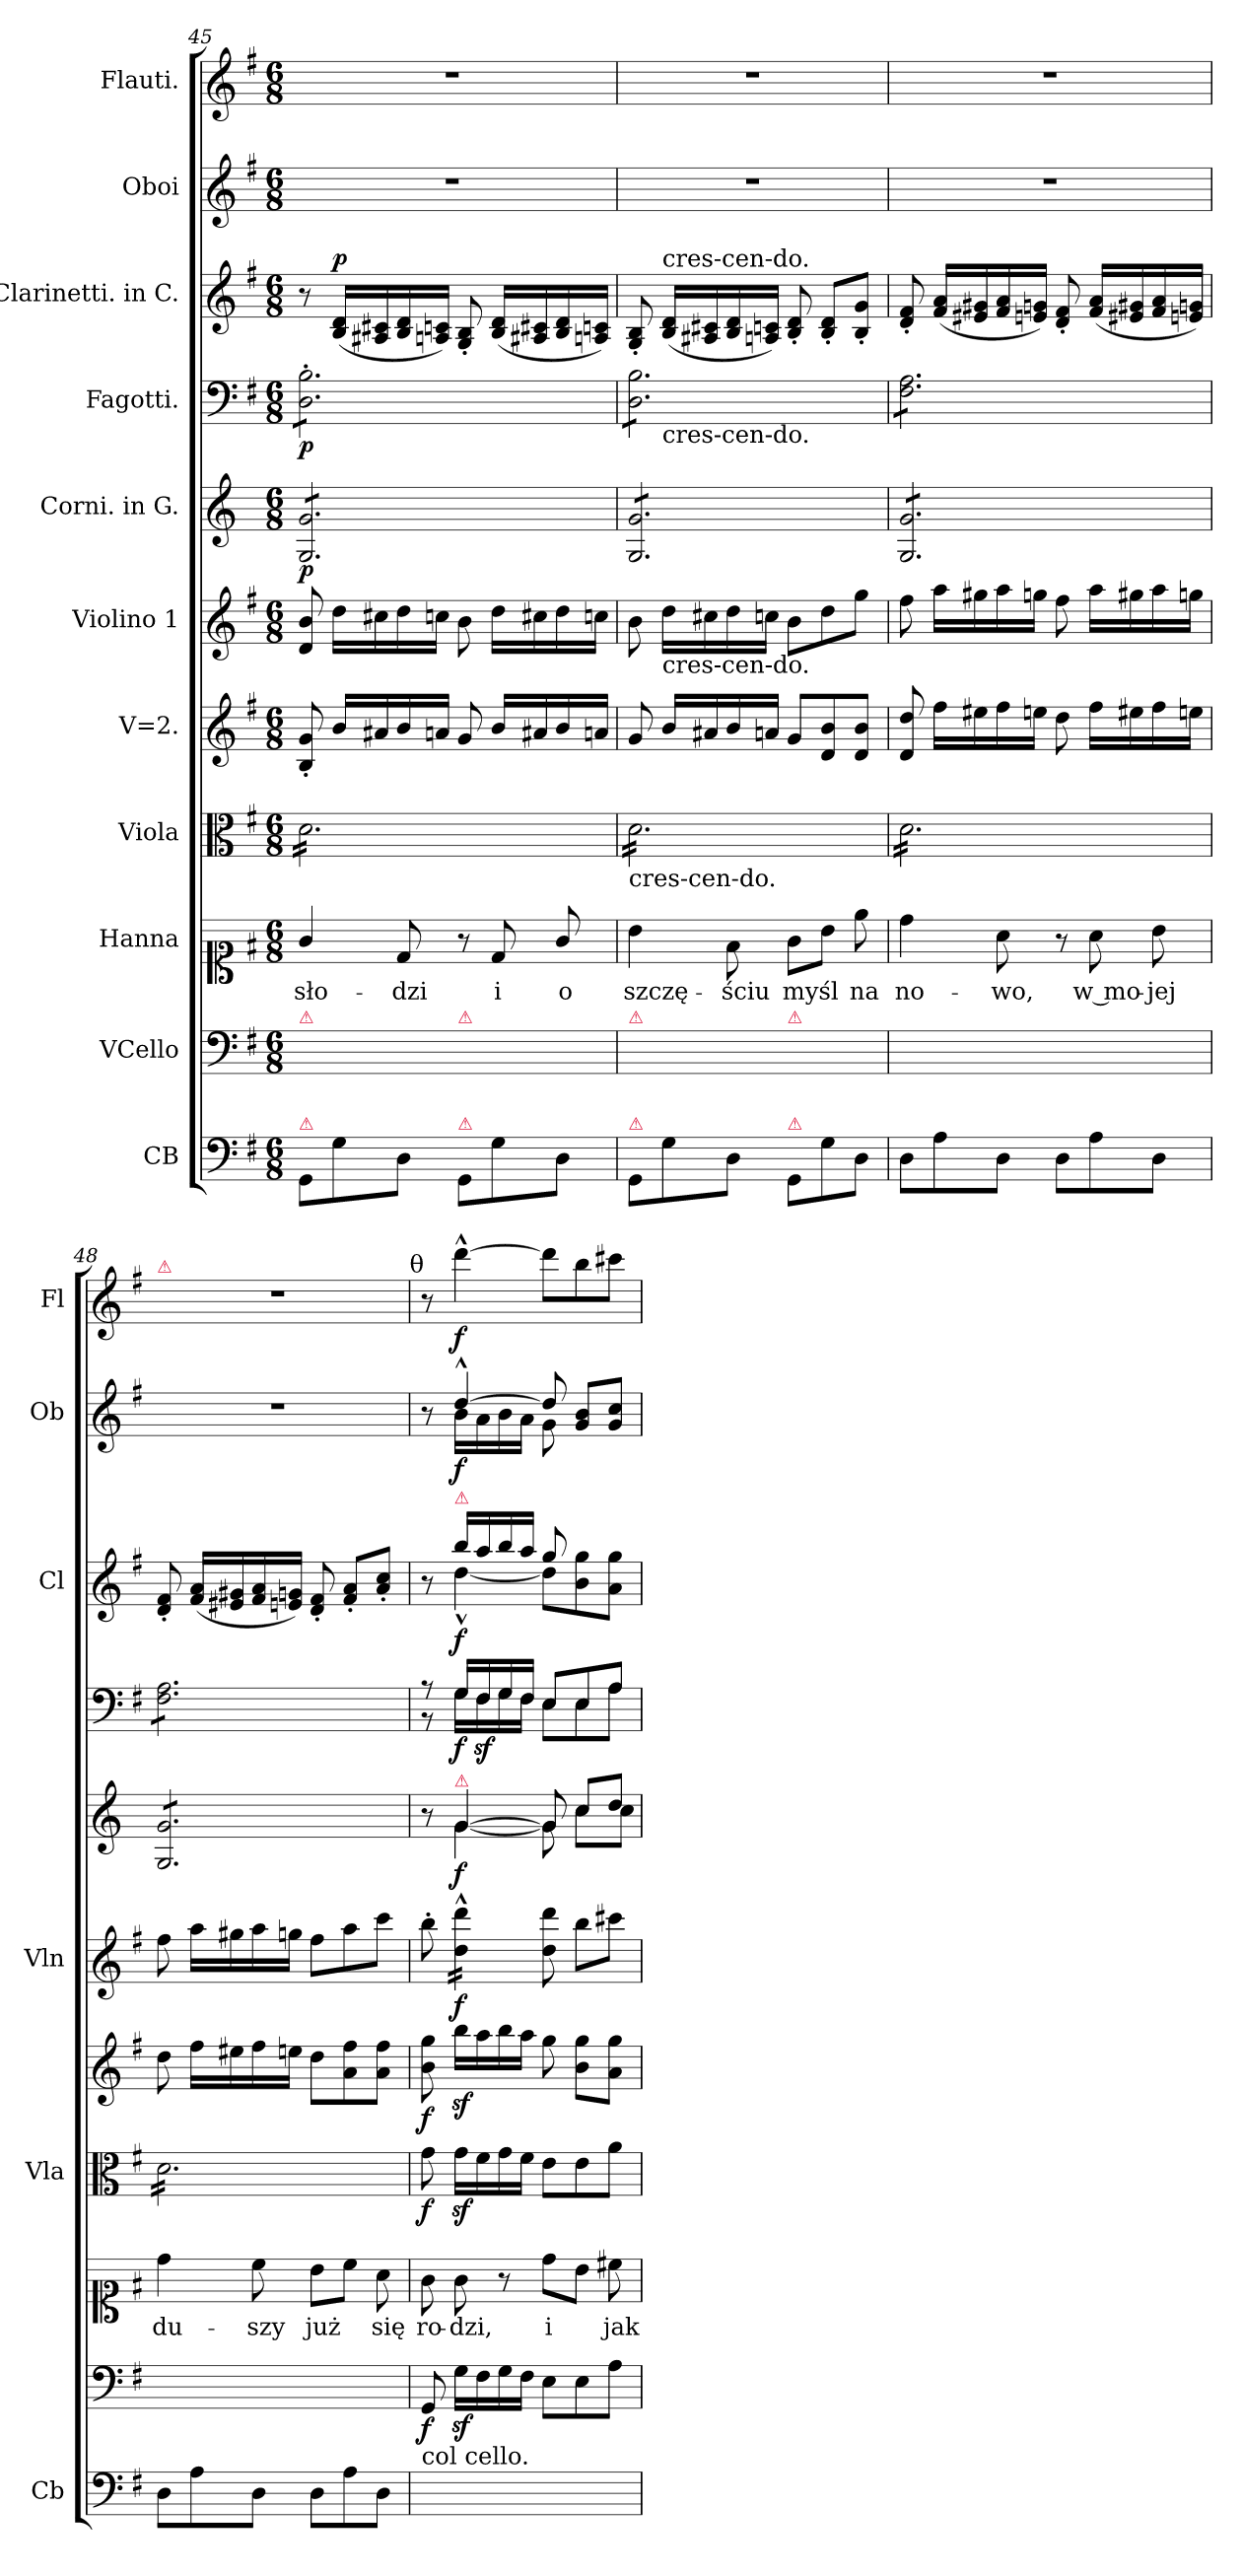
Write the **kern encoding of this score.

**kern	**kern	**dynam	**kern	**text	**kern	**dynam	**kern	**dynam	**kern	**dynam	**kern	**dynam	**kern	**dynam	**kern	**dynam	**kern	**dynam	**kern	**dynam
*part11	*part10	*part10	*part9	*part9	*part8	*part8	*part7	*part7	*part6	*part6	*part5	*part5	*part4	*part4	*part3	*part3	*part2	*part2	*part1	*part1
*staff11	*staff10	*staff10	*staff9	*staff9	*staff8	*staff8	*staff7	*staff7	*staff6	*staff6	*staff5	*staff5	*staff4	*staff4	*staff3	*staff3	*staff2	*staff2	*staff1	*staff1
*I"CB	*I"VCello	*	*I"Hanna	*	*I"Viola	*	*I"V=2.	*	*I"Violino 1	*	*I"Corni. in G.	*	*I"Fagotti.	*	*I"Clarinetti. in C.	*	*I"Oboi	*	*I"Flauti.	*
*I'Cb	*	*	*	*	*I'Vla	*	*	*	*I'Vln	*	*	*	*	*	*I'Cl	*	*I'Ob	*	*I'Fl	*
*clefF4	*clefF4	*	*clefC1	*	*clefC3	*	*clefG2	*	*clefG2	*	*clefG2	*	*clefF4	*	*clefG2	*	*clefG2	*	*clefG2	*
*ITrd8c12	*	*	*	*	*	*	*	*	*	*	*ITrd3c5	*	*	*	*	*	*	*	*	*
*k[f#]	*k[f#]	*	*k[f#]	*	*k[f#]	*	*k[f#]	*	*k[f#]	*	*k[f#]	*	*k[f#]	*	*k[f#]	*	*k[f#]	*	*k[f#]	*
*G:	*G:	*	*G:	*	*G:	*	*G:	*	*G:	*	*G:	*	*G:	*	*G:	*	*G:	*	*G:	*
*M6/8	*M6/8	*	*M6/8	*	*M6/8	*	*M6/8	*	*M6/8	*	*M6/8	*	*M6/8	*	*M6/8	*	*M6/8	*	*M6/8	*
=45	=45	=45	=45	=45	=45	=45	=45	=45	=45	=45	=45	=45	=45	=45	=45	=45	=45	=45	=45	=45
!	!	!	!	!	!	!	!	!	!	!	!	!	!LO:TX:a:color=crimson:t=⚠	!	!	!	!	!	!	!
!	!LO:TX:a:color=crimson:t=⚠	!	!	!	!	!	!	!	!	!	!	!	!	!	!	!	!	!	!	!
!LO:TX:a:color=crimson:t=⚠	!	!	!	!	!	!	!	!	!	!	!	!	!	!	!	!	!	!	!	!
!	!	!	!	!	!	!	!	!	!	!	!	!LO:DY:b	!	!	!	!	!	!	!	!
*	*	*	*	*	*tremolo	*	*	*	*	*	*	*	*	*	*	*	*	*	*	*
*	*	*	*	*	*	*	*	*	*	*	*tremolo	*	*	*	*	*	*	*	*	*
*	*	*	*	*	*	*	*	*	*	*	*	*	*tremolo	*	*	*	*	*	*	*
8GGG/L	8GG/Lyy	.	4g/	sło-	16d\LL	.	8B'/ 8g'/	.	8d/ 8b/	.	8D/ 8d/L	p	8D'\ 8B'\L	p	8r	.	2.r	.	2.r	.
.	.	.	.	.	16d\	.	.	.	.	.	.	.	.	.	.	.	.	.	.	.
!	!	!	!	!	!	!	!	!	!	!	!	!	!	!	!	!LO:DY:a	!	!	!	!
8GG\	8G\yy	.	.	.	16d\	.	16b/LL	.	16dd\LL	.	8D/ 8d/	.	8D'\ 8B'\	.	(16B/ 16d/LL	p	.	.	.	.
.	.	.	.	.	16d\	.	16a#X/	.	16cc#X\	.	.	.	.	.	16A#X/ 16c#X/	.	.	.	.	.
8DD\J	8D\Jyy	.	8d/	-dzi	16d\	.	16b/	.	16dd\	.	8D/ 8d/	.	8D'\ 8B'\	.	16B/ 16d/	.	.	.	.	.
.	.	.	.	.	16d\	.	16an/JJ	.	16ccn\JJ	.	.	.	.	.	16An/ 16cn/JJ)	.	.	.	.	.
!	!LO:TX:a:color=crimson:t=⚠	!	!	!	!	!	!	!	!	!	!	!	!	!	!	!	!	!	!	!
!LO:TX:a:color=crimson:t=⚠	!	!	!	!	!	!	!	!	!	!	!	!	!	!	!	!	!	!	!	!
8GGG/L	8GG/Lyy	.	8r	.	16d\	.	8g/	.	8b\	.	8D/ 8d/	.	8D'\ 8B'\	.	8G'/ 8B'/	.	.	.	.	.
.	.	.	.	.	16d\	.	.	.	.	.	.	.	.	.	.	.	.	.	.	.
8GG\	8G\yy	.	8d/	i	16d\	.	16b/LL	.	16dd\LL	.	8D/ 8d/	.	8D'\ 8B'\	.	(16B/ 16d/LL	.	.	.	.	.
.	.	.	.	.	16d\	.	16a#X/	.	16cc#X\	.	.	.	.	.	16A#X/ 16c#X/	.	.	.	.	.
8DD\J	8D\Jyy	.	8g/	o	16d\	.	16b/	.	16dd\	.	8D/ 8d/J	.	8D'\ 8B'\J	.	16B/ 16d/	.	.	.	.	.
.	.	.	.	.	16d\JJ	.	16an/JJ	.	16ccn\JJ	.	.	.	.	.	16An/ 16cn/JJ)	.	.	.	.	.
=46	=46	=46	=46	=46	=46	=46	=46	=46	=46	=46	=46	=46	=46	=46	=46	=46	=46	=46	=46	=46
!	!	!	!	!	!LO:TX:b:t=cres-cen-do.	!	!	!	!	!	!	!	!	!	!	!	!	!	!	!
!	!LO:TX:a:color=crimson:t=⚠	!	!	!	!	!	!	!	!	!	!	!	!	!	!	!	!	!	!	!
!LO:TX:a:color=crimson:t=⚠	!	!	!	!	!	!	!	!	!	!	!	!	!	!	!	!	!	!	!	!
*	*	*	*	*	*	*	*	*	*	*	*	*	*^	*	*	*	*	*	*	*
8GGG/L	8GG/Lyy	.	4b\	szczę-	16d\LL	.	8g/	.	8b\	.	8D/ 8d/L	.	8D\ 8B\L	8ryy	.	8G'/ 8B'/	.	2.r	.	2.r	.
.	.	.	.	.	16d\	.	.	.	.	.	.	.	.	.	.	.	.	.	.	.	.
!	!	!	!	!	!	!	!	!	!	!	!	!	!	!	!	!LO:TX:a:t=cres-cen-do.	!	!	!	!	!
!	!	!	!	!	!	!	!	!	!	!	!	!	!	!LO:TX:b:t=cres-cen-do.	!	!	!	!	!	!	!
!	!	!	!	!	!	!	!	!	!LO:TX:b:t=cres-cen-do.	!	!	!	!	!	!	!	!	!	!	!	!
8GG\	8G\yy	.	.	.	16d\	.	16b/LL	.	16dd\LL	.	8D/ 8d/	.	8D\ 8B\	2ryy	.	(16B/ 16d/LL	.	.	.	.	.
.	.	.	.	.	16d\	.	16a#X/	.	16cc#X\	.	.	.	.	.	.	16A#X/ 16c#X/	.	.	.	.	.
8DD\J	8D\Jyy	.	8f#\	-ściu	16d\	.	16b/	.	16dd\	.	8D/ 8d/	.	8D\ 8B\	.	.	16B/ 16d/	.	.	.	.	.
.	.	.	.	.	16d\	.	16an/JJ	.	16ccn\JJ	.	.	.	.	.	.	16An/ 16cn/JJ)	.	.	.	.	.
!	!LO:TX:a:color=crimson:t=⚠	!	!	!	!	!	!	!	!	!	!	!	!	!	!	!	!	!	!	!	!
!LO:TX:a:color=crimson:t=⚠	!	!	!	!	!	!	!	!	!	!	!	!	!	!	!	!	!	!	!	!	!
8GGG/L	8GG/Lyy	.	8g\L	myśl	16d\	.	8g/L	.	8b\L	.	8D/ 8d/	.	8D\ 8B\	.	.	8B'/ 8d'/	.	.	.	.	.
.	.	.	.	.	16d\	.	.	.	.	.	.	.	.	.	.	.	.	.	.	.	.
8GG\	8G\yy	.	8b\J	.	16d\	.	8d/ 8b/	.	8dd\	.	8D/ 8d/	.	8D\ 8B\	.	.	8B'/ 8d'/L	.	.	.	.	.
.	.	.	.	.	16d\	.	.	.	.	.	.	.	.	.	.	.	.	.	.	.	.
8DD\J	8D\Jyy	.	8ee\	na	16d\	.	8d/ 8b/J	.	8gg\J	.	8D/ 8d/J	.	8D\ 8B\J	8ryy	.	8B'/ 8g'/J	.	.	.	.	.
.	.	.	.	.	16d\JJ	.	.	.	.	.	.	.	.	.	.	.	.	.	.	.	.
*	*	*	*	*	*	*	*	*	*	*	*	*	*v	*v	*	*	*	*	*	*	*
=47	=47	=47	=47	=47	=47	=47	=47	=47	=47	=47	=47	=47	=47	=47	=47	=47	=47	=47	=47	=47
8DD\L	8D\Lyy	.	4dd\	no-	16d\LL	.	8d/ 8dd/	.	8ff#\	.	8D/ 8d/L	.	8F#\ 8A\L	.	8d'/ 8f#'/	.	2.r	.	2.r	.
.	.	.	.	.	16d\	.	.	.	.	.	.	.	.	.	.	.	.	.	.	.
8AA\	8A\yy	.	.	.	16d\	.	16ff#\LL	.	16aa\LL	.	8D/ 8d/	.	8F#\ 8A\	.	(16f#/ 16a/LL	.	.	.	.	.
.	.	.	.	.	16d\	.	16ee#X\	.	16gg#X\	.	.	.	.	.	16e#X/ 16g#X/	.	.	.	.	.
8DD\J	8D\Jyy	.	8a\	-wo,	16d\	.	16ff#\	.	16aa\	.	8D/ 8d/	.	8F#\ 8A\	.	16f#/ 16a/	.	.	.	.	.
.	.	.	.	.	16d\	.	16een\JJ	.	16ggn\JJ	.	.	.	.	.	16en/ 16gn/JJ)	.	.	.	.	.
8DD\L	8D\Lyy	.	8r	.	16d\	.	8dd\	.	8ff#\	.	8D/ 8d/	.	8F#\ 8A\	.	8d'/ 8f#'/	.	.	.	.	.
.	.	.	.	.	16d\	.	.	.	.	.	.	.	.	.	.	.	.	.	.	.
8AA\	8A\yy	.	8a\	w mo-	16d\	.	16ff#\LL	.	16aa\LL	.	8D/ 8d/	.	8F#\ 8A\	.	(16f#/ 16a/LL	.	.	.	.	.
.	.	.	.	.	16d\	.	16ee#X\	.	16gg#X\	.	.	.	.	.	16e#X/ 16g#X/	.	.	.	.	.
8DD\J	8D\Jyy	.	8b\	-jej	16d\	.	16ff#\	.	16aa\	.	8D/ 8d/J	.	8F#\ 8A\J	.	16f#/ 16a/	.	.	.	.	.
.	.	.	.	.	16d\JJ	.	16een\JJ	.	16ggn\JJ	.	.	.	.	.	16en/ 16gn/JJ)	.	.	.	.	.
=48	=48	=48	=48	=48	=48	=48	=48	=48	=48	=48	=48	=48	=48	=48	=48	=48	=48	=48	=48	=48
!	!	!	!	!	!	!	!	!	!	!	!	!	!	!	!	!	!	!	!LO:TX:a:color=crimson:t=⚠	!
8DD\L	8D\Lyy	.	4dd\	du-	16d\LL	.	8dd\	.	8ff#\	.	8D/ 8d/L	.	8F#\ 8A\L	.	8d'/ 8f#'/	.	2.r	.	2.r	.
.	.	.	.	.	16d\	.	.	.	.	.	.	.	.	.	.	.	.	.	.	.
8AA\	8A\yy	.	.	.	16d\	.	16ff#\LL	.	16aa\LL	.	8D/ 8d/	.	8F#\ 8A\	.	(16f#/ 16a/LL	.	.	.	.	.
.	.	.	.	.	16d\	.	16ee#X\	.	16gg#X\	.	.	.	.	.	16e#X/ 16g#X/	.	.	.	.	.
8DD\J	8D\Jyy	.	8cc\	-szy	16d\	.	16ff#\	.	16aa\	.	8D/ 8d/	.	8F#\ 8A\	.	16f#/ 16a/	.	.	.	.	.
.	.	.	.	.	16d\	.	16een\JJ	.	16ggn\JJ	.	.	.	.	.	16en/ 16gn/JJ)	.	.	.	.	.
8DD\L	8D\Lyy	.	8b\L	już	16d\	.	8dd\L	.	8ff#\L	.	8D/ 8d/	.	8F#\ 8A\	.	8d'/ 8f#'/	.	.	.	.	.
.	.	.	.	.	16d\	.	.	.	.	.	.	.	.	.	.	.	.	.	.	.
8AA\	8A\yy	.	8cc\J	.	16d\	.	8a\ 8ff#\	.	8aa\	.	8D/ 8d/	.	8F#\ 8A\	.	8f#'/ 8a'/L	.	.	.	.	.
.	.	.	.	.	16d\	.	.	.	.	.	.	.	.	.	.	.	.	.	.	.
8DD\J	8D\Jyy	.	8a\	się	16d\	.	8a\ 8ff#\J	.	8ccc\J	.	8D/ 8d/J	.	8F#\ 8A\J	.	8a'/ 8cc'/J	.	.	.	.	.
*	*	*	*	*	*	*	*	*	*	*	*	*	*Xtremolo	*	*	*	*	*	*	*
*	*	*	*	*	*	*	*	*	*	*	*Xtremolo	*	*	*	*	*	*	*	*	*
.	.	.	.	.	16d\JJ	.	.	.	.	.	.	.	.	.	.	.	.	.	.	.
*	*	*	*	*	*Xtremolo	*	*	*	*	*	*	*	*	*	*	*	*	*	*	*
!	!	!	!	!	!	!	!	!	!	!	!	!	!	!	!	!	!	!	!LO:TX:a:t=θ	!
=49	=49	=49	=49	=49	=49	=49	=49	=49	=49	=49	=49	=49	=49	=49	=49	=49	=49	=49	=49	=49
*	*	*	*	*	*	*	*	*	*	*	*^	*	*^	*	*^	*	*^	*	*	*
!LO:TX:a:t=col cello.	!	!	!	!	!	!	!	!	!	!	!	!	!	!	!	!	!	!	!	!	!	!	!	!
8GGG/yy	8GG/	f	8g\	ro-	8g\	f	8b\ 8gg\	f	8bb'\	.	8r	8ryy	.	8r	8r	.	8r	8ryy	.	8r	8ryy	.	8r	.
!	!	!	!	!	!	!	!	!	!	!	!	!	!	!	!	!	!LO:TX:a:color=crimson:t=⚠	!	!	!	!	!	!	!
!	!	!	!	!	!	!	!	!	!	!	!LO:TX:a:color=crimson:t=⚠	!	!	!	!	!	!	!	!	!	!	!	!	!
*	*	*	*	*	*	*	*	*	*tremolo	*	*	*	*	*	*	*	*	*	*	*	*	*	*	*
16GG\LLyy	16Gz\LL	.	8g\	-dzi,	16gz\LL	.	16bbz\LL	.	16dd^^\ 16ddd^^\LL	f	[4d/	[4d\	f	16G/LL	16G\LL	f	16bb/LL	[4dd^^>\	f	[4dd^^/	16b\LL	f	[4ddd^^\	f
16FF#\yy	16F#\	.	.	.	16f#\	.	16aa\	.	16dd^^\ 16ddd^^\	.	.	.	.	16F#/	16F#z\	.	16aa/	.	.	.	16a\	.	.	.
16GG\yy	16G\	.	8r	.	16g\	.	16bb\	.	16dd^^\ 16ddd^^\	.	.	.	.	16G/	16G\	.	16bb/	.	.	.	16b\	.	.	.
16FF#\JJyy	16F#\JJ	.	.	.	16f#\JJ	.	16aa\JJ	.	16dd^^\ 16ddd^^\JJ	.	.	.	.	16F#/JJ	16F#\JJ	.	16aa/JJ	.	.	.	16a\JJ	.	.	.
*	*	*	*	*	*	*	*	*	*Xtremolo	*	*	*	*	*	*	*	*	*	*	*	*	*	*	*
8EE\Lyy	8E\L	.	8dd\L	i	8e\L	.	8gg\	.	8dd\ 8ddd\	.	8d/]	8d\]	.	8E/L	8E\L	.	8gg/	8dd\L]	.	8dd/]	8g\	.	8ddd\L]	.
8EE\yy	8E\	.	8b\J	.	8e\	.	8b\ 8gg\L	.	8bb\L	.	8g/L	8g\L	.	8E/	8E\	.	4ryy	8b\ 8gg\	.	8g/ 8b/L	4ryy	.	8bb\	.
8AA\Jyy	8A\J	.	8cc#X\	jak	8a\J	.	8a\ 8gg\J	.	8ccc#X\J	.	8a/J	8g\J	.	8A/J	8A\J	.	.	8a\ 8gg\J	.	8g/ 8cc/J	.	.	8ccc#X\J	.
*	*	*	*	*	*	*	*	*	*	*	*v	*v	*	*	*	*	*v	*v	*	*v	*v	*	*	*
*	*	*	*	*	*	*	*	*	*	*	*	*	*v	*v	*	*	*	*	*	*	*
=	=	=	=	=	=	=	=	=	=	=	=	=	=	=	=	=	=	=	=	=
*-	*-	*-	*-	*-	*-	*-	*-	*-	*-	*-	*-	*-	*-	*-	*-	*-	*-	*-	*-	*-
